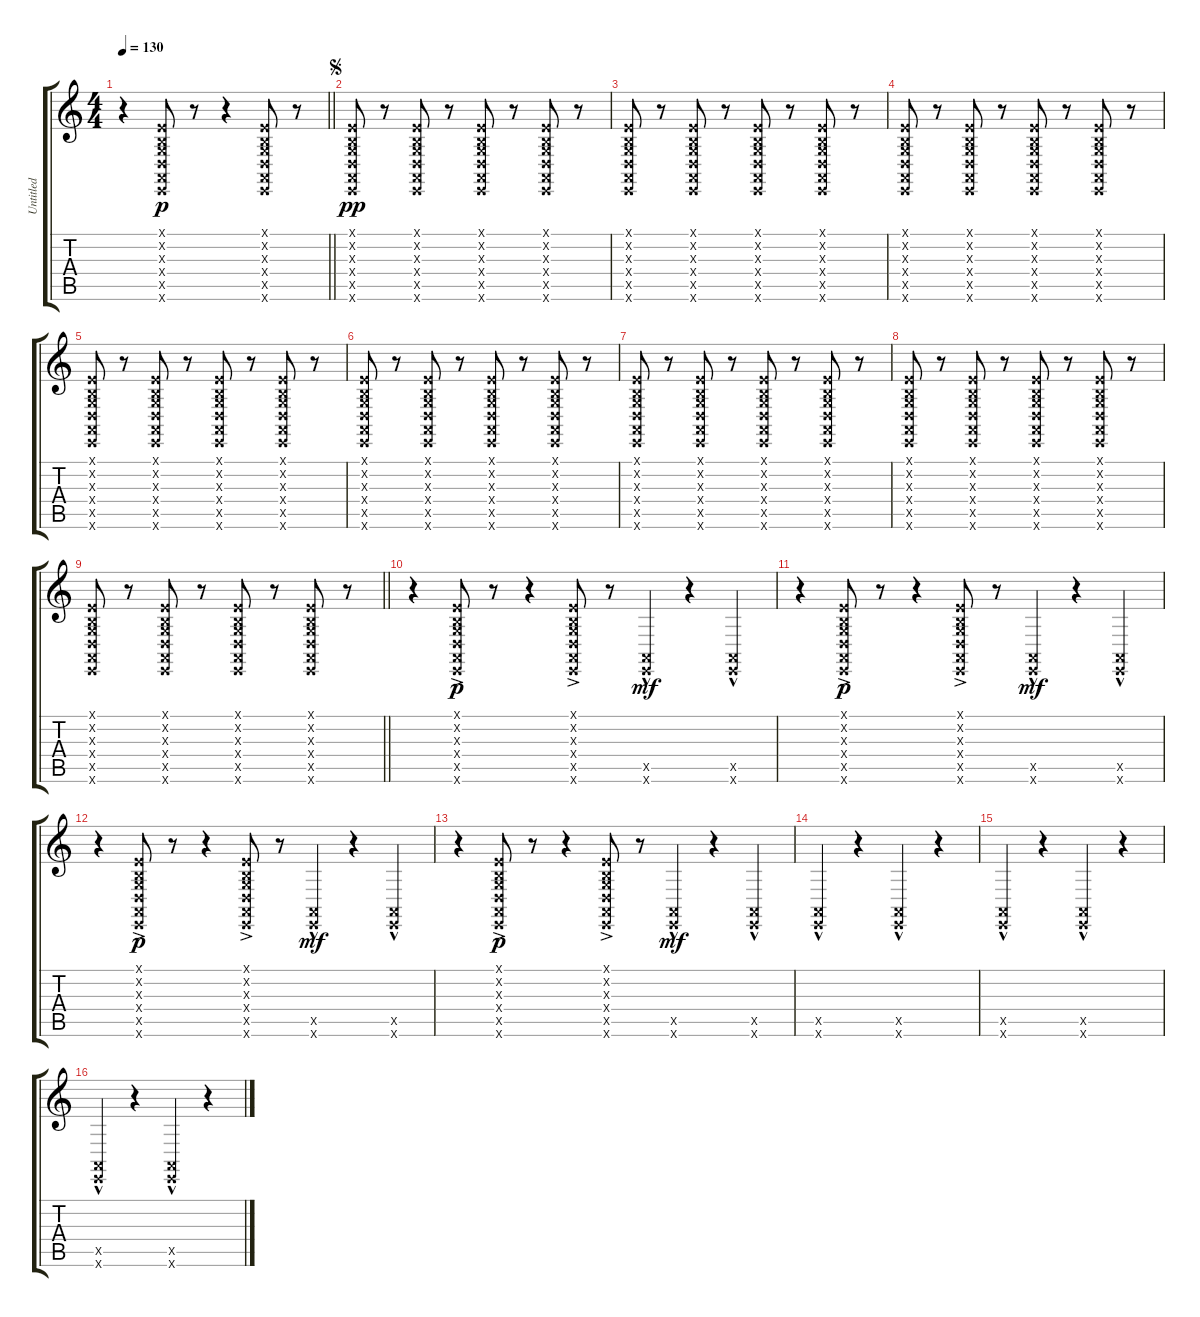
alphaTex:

\track ("Untitled" "Untitled") {instrument woodblock}
\staff {score tabs}
\tuning (E4 B3 G3 D3 A2 E2) {hide}
\ts (4 4)
\tempo 130
\clef g2
\barLineRight lightlight
\ks c
r.4{dy p} (0.1{x} 0.2{x} 0.3{x} 0.4{x} 0.5{x} 0.6{x}).8 r.8 r.4 (0.1{x} 0.2{x} 0.3{x} 0.4{x} 0.5{x} 0.6{x}).8 r.8 |
\jump segno
(0.1{x} 0.2{x} 0.3{x} 0.4{x} 0.5{x} 0.6{x}).8{dy pp} r.8 (0.1{x} 0.2{x} 0.3{x} 0.4{x} 0.5{x} 0.6{x}).8 r.8 (0.1{x} 0.2{x} 0.3{x} 0.4{x} 0.5{x} 0.6{x}).8 r.8 (0.1{x} 0.2{x} 0.3{x} 0.4{x} 0.5{x} 0.6{x}).8 r.8 |
(0.1{x} 0.2{x} 0.3{x} 0.4{x} 0.5{x} 0.6{x}).8 r.8 (0.1{x} 0.2{x} 0.3{x} 0.4{x} 0.5{x} 0.6{x}).8 r.8 (0.1{x} 0.2{x} 0.3{x} 0.4{x} 0.5{x} 0.6{x}).8 r.8 (0.1{x} 0.2{x} 0.3{x} 0.4{x} 0.5{x} 0.6{x}).8 r.8 |
(0.1{x} 0.2{x} 0.3{x} 0.4{x} 0.5{x} 0.6{x}).8 r.8 (0.1{x} 0.2{x} 0.3{x} 0.4{x} 0.5{x} 0.6{x}).8 r.8 (0.1{x} 0.2{x} 0.3{x} 0.4{x} 0.5{x} 0.6{x}).8 r.8 (0.1{x} 0.2{x} 0.3{x} 0.4{x} 0.5{x} 0.6{x}).8 r.8 |
(0.1{x} 0.2{x} 0.3{x} 0.4{x} 0.5{x} 0.6{x}).8 r.8 (0.1{x} 0.2{x} 0.3{x} 0.4{x} 0.5{x} 0.6{x}).8 r.8 (0.1{x} 0.2{x} 0.3{x} 0.4{x} 0.5{x} 0.6{x}).8 r.8 (0.1{x} 0.2{x} 0.3{x} 0.4{x} 0.5{x} 0.6{x}).8 r.8 |
(0.1{x} 0.2{x} 0.3{x} 0.4{x} 0.5{x} 0.6{x}).8 r.8 (0.1{x} 0.2{x} 0.3{x} 0.4{x} 0.5{x} 0.6{x}).8 r.8 (0.1{x} 0.2{x} 0.3{x} 0.4{x} 0.5{x} 0.6{x}).8 r.8 (0.1{x} 0.2{x} 0.3{x} 0.4{x} 0.5{x} 0.6{x}).8 r.8 |
(0.1{x} 0.2{x} 0.3{x} 0.4{x} 0.5{x} 0.6{x}).8 r.8 (0.1{x} 0.2{x} 0.3{x} 0.4{x} 0.5{x} 0.6{x}).8 r.8 (0.1{x} 0.2{x} 0.3{x} 0.4{x} 0.5{x} 0.6{x}).8 r.8 (0.1{x} 0.2{x} 0.3{x} 0.4{x} 0.5{x} 0.6{x}).8 r.8 |
(0.1{x} 0.2{x} 0.3{x} 0.4{x} 0.5{x} 0.6{x}).8 r.8 (0.1{x} 0.2{x} 0.3{x} 0.4{x} 0.5{x} 0.6{x}).8 r.8 (0.1{x} 0.2{x} 0.3{x} 0.4{x} 0.5{x} 0.6{x}).8 r.8 (0.1{x} 0.2{x} 0.3{x} 0.4{x} 0.5{x} 0.6{x}).8 r.8 |
\barLineRight lightlight
(0.1{x} 0.2{x} 0.3{x} 0.4{x} 0.5{x} 0.6{x}).8 r.8 (0.1{x} 0.2{x} 0.3{x} 0.4{x} 0.5{x} 0.6{x}).8 r.8 (0.1{x} 0.2{x} 0.3{x} 0.4{x} 0.5{x} 0.6{x}).8 r.8 (0.1{x} 0.2{x} 0.3{x} 0.4{x} 0.5{x} 0.6{x}).8 r.8 |
r.4 (0.1{ac x} 0.2{ac x} 0.3{ac x} 0.4{ac x} 0.5{ac x} 0.6{ac x}).8{dy p} r.8 r.4 (0.1{ac x} 0.2{ac x} 0.3{ac x} 0.4{ac x} 0.5{ac x} 0.6{ac x}).8 r.8 (0.5{hac x} 0.6{hac x}).4{dy mf} r.4 (0.5{hac x} 0.6{hac x}).4 |
r.4 (0.1{ac x} 0.2{ac x} 0.3{ac x} 0.4{ac x} 0.5{ac x} 0.6{ac x}).8{dy p} r.8 r.4 (0.1{ac x} 0.2{ac x} 0.3{ac x} 0.4{ac x} 0.5{ac x} 0.6{ac x}).8 r.8 (0.5{hac x} 0.6{hac x}).4{dy mf} r.4 (0.5{hac x} 0.6{hac x}).4 |
r.4 (0.1{ac x} 0.2{ac x} 0.3{ac x} 0.4{ac x} 0.5{ac x} 0.6{ac x}).8{dy p} r.8 r.4 (0.1{ac x} 0.2{ac x} 0.3{ac x} 0.4{ac x} 0.5{ac x} 0.6{ac x}).8 r.8 (0.5{hac x} 0.6{hac x}).4{dy mf} r.4 (0.5{hac x} 0.6{hac x}).4 |
r.4 (0.1{ac x} 0.2{ac x} 0.3{ac x} 0.4{ac x} 0.5{ac x} 0.6{ac x}).8{dy p} r.8 r.4 (0.1{ac x} 0.2{ac x} 0.3{ac x} 0.4{ac x} 0.5{ac x} 0.6{ac x}).8 r.8 (0.5{hac x} 0.6{hac x}).4{dy mf} r.4 (0.5{hac x} 0.6{hac x}).4 |
(0.5{hac x} 0.6{hac x}).4 r.4 (0.5{hac x} 0.6{hac x}).4 r.4 |
(0.5{hac x} 0.6{hac x}).4 r.4 (0.5{hac x} 0.6{hac x}).4 r.4 |
(0.5{hac x} 0.6{hac x}).4 r.4 (0.5{hac x} 0.6{hac x}).4 r.4
